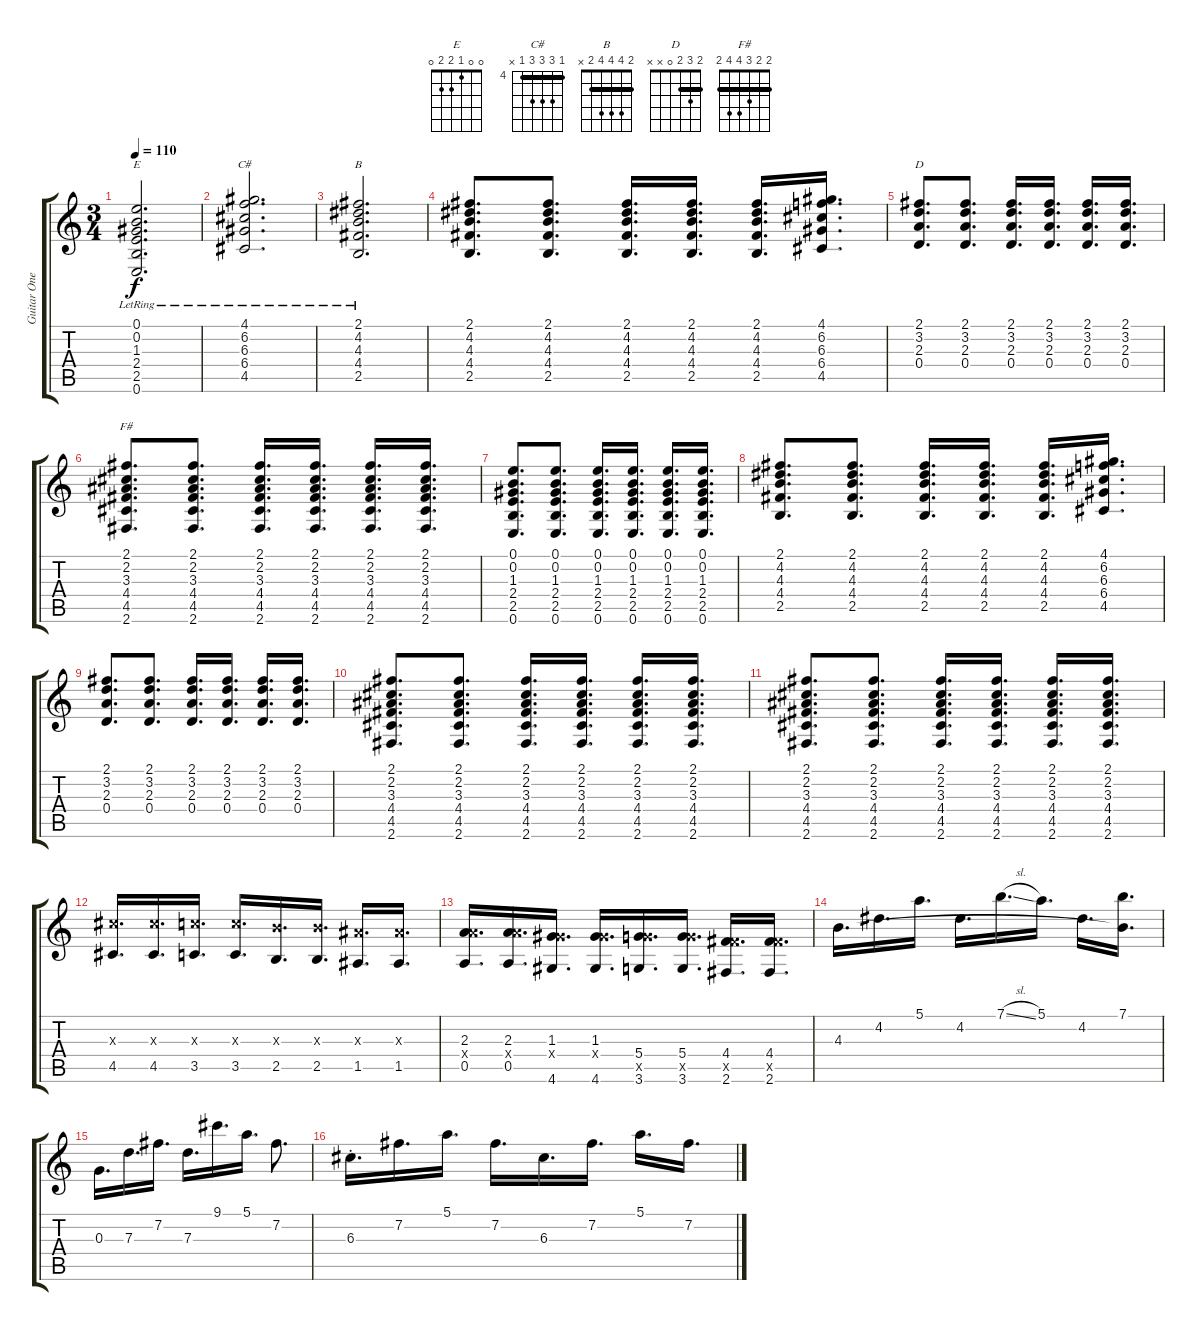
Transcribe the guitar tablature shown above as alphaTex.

\track ("Guitar One" "Guitar One") {mute instrument electricguitarjazz}
\staff {score tabs}
\tuning (E4 B3 G3 D3 A2 E2) {hide}
\chord ("E" 0 0 1 2 2 0)
\chord ("C#" 4 6 6 6 4 x) {firstfret 4 barre 4}
\chord ("B" 2 4 4 4 2 x) {barre 2}
\chord ("D" 2 3 2 0 x x) {barre 2}
\chord ("F#" 2 2 3 4 4 2) {barre 2}
\ts (3 4)
\tempo 110
\clef g2
\ks c
(0.1 0.2{lr} 1.3 2.4 2.5 0.6).2{d ch "E" dy f} |
(4.1 6.2 6.3{lr} 6.4 4.5).2{d ch "C#"} |
(2.1 4.2{lr} 4.3 4.4 2.5).2{d ch "B"} |
(2.1 4.2 4.3 4.4 2.5).8{d} (2.1 4.2 4.3 4.4 2.5).8{d} (2.1 4.2 4.3 4.4 2.5).16{d} (2.1 4.2 4.3 4.4 2.5).16{d} (2.1 4.2 4.3 4.4 2.5).16{d} (4.1 6.2 6.3 6.4 4.5).16{d} |
(2.1 3.2 2.3 0.4).8{d ch "D"} (2.1 3.2 2.3 0.4).8{d} (2.1 3.2 2.3 0.4).16{d} (2.1 3.2 2.3 0.4).16{d} (2.1 3.2 2.3 0.4).16{d} (2.1 3.2 2.3 0.4).16{d} |
(2.1 2.2 3.3 4.4 4.5 2.6).8{d ch "F#"} (2.1 2.2 3.3 4.4 4.5 2.6).8{d} (2.1 2.2 3.3 4.4 4.5 2.6).16{d} (2.1 2.2 3.3 4.4 4.5 2.6).16{d} (2.1 2.2 3.3 4.4 4.5 2.6).16{d} (2.1 2.2 3.3 4.4 4.5 2.6).16{d} |
(0.1 0.2 1.3 2.4 2.5 0.6).8{d} (0.1 0.2 1.3 2.4 2.5 0.6).8{d} (0.1 0.2 1.3 2.4 2.5 0.6).16{d} (0.1 0.2 1.3 2.4 2.5 0.6).16{d} (0.1 0.2 1.3 2.4 2.5 0.6).16{d} (0.1 0.2 1.3 2.4 2.5 0.6).16{d} |
(2.1 4.2 4.3 4.4 2.5).8{d} (2.1 4.2 4.3 4.4 2.5).8{d} (2.1 4.2 4.3 4.4 2.5).16{d} (2.1 4.2 4.3 4.4 2.5).16{d} (2.1 4.2 4.3 4.4 2.5).16{d} (4.1 6.2 6.3 6.4 4.5).16{d} |
(2.1 3.2 2.3 0.4).8{d} (2.1 3.2 2.3 0.4).8{d} (2.1 3.2 2.3 0.4).16{d} (2.1 3.2 2.3 0.4).16{d} (2.1 3.2 2.3 0.4).16{d} (2.1 3.2 2.3 0.4).16{d} |
(2.1 2.2 3.3 4.4 4.5 2.6).8{d} (2.1 2.2 3.3 4.4 4.5 2.6).8{d} (2.1 2.2 3.3 4.4 4.5 2.6).16{d} (2.1 2.2 3.3 4.4 4.5 2.6).16{d} (2.1 2.2 3.3 4.4 4.5 2.6).16{d} (2.1 2.2 3.3 4.4 4.5 2.6).16{d} |
(2.1 2.2 3.3 4.4 4.5 2.6).8{d} (2.1 2.2 3.3 4.4 4.5 2.6).8{d} (2.1 2.2 3.3 4.4 4.5 2.6).16{d} (2.1 2.2 3.3 4.4 4.5 2.6).16{d} (2.1 2.2 3.3 4.4 4.5 2.6).16{d} (2.1 2.2 3.3 4.4 4.5 2.6).16{d} |
(6.3{x} 4.5).16{d} (6.3{x} 4.5).16{d} (5.3{x} 3.5).16{d} (5.3{x} 3.5).16{d} (4.3{x} 2.5).16{d} (4.3{x} 2.5).16{d} (3.3{x} 1.5).16{d} (3.3{x} 1.5).16{d} |
(2.3 7.4{x} 0.5).16{d} (2.3 7.4{x} 0.5).16{d} (1.3 6.4{x} 4.6).16{d} (1.3 6.4{x} 4.6).16{d} (5.4 10.5{x} 3.6).16{d} (5.4 10.5{x} 3.6).16{d} (4.4 9.5{x} 2.6).16{d} (4.4 9.5{x} 2.6).16{d} |
4.3.16{d} 4.2.16{d} 5.1.16{d} 4.2.16{d} 7.1{sl}.16{d} 5.1.16{d} 4.2.16{d} (7.1 4.3{t}).16{d} |
0.3.16{d} 7.3.16{d} 7.2.16{d} 7.3.16{d} 9.1.16{d} 5.1.16{d} 7.2.8{d} |
6.3{st}.16{d} 7.2.16{d} 5.1.16{d} 7.2.16{d} 6.3.16{d} 7.2.16{d} 5.1.16{d} 7.2.16{d}
